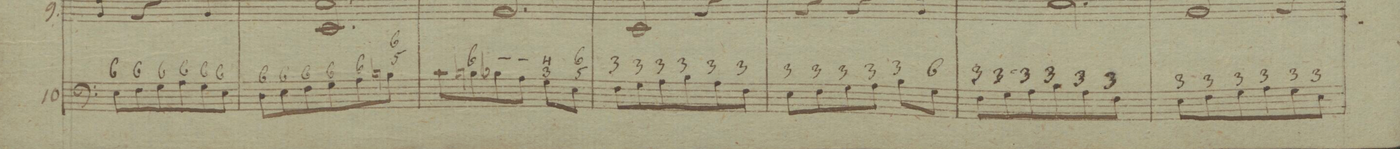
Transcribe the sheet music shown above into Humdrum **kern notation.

**kern	**fba	**dynam
*I"10.	*	*
*clefF4	*	*
*k[b-]	*	*
*M3/4	*	*
8E\L	6	.
8F\	6	.
8G\	6	.
8A\	6	.
8G\	6	.
8E\J	6	.
=36	=36	=36
8D\L	6	.
8E\	6	.
8F\	6	.
8G\	6	.
8A\	6	.
8Bn\J	6 5	.
=37	=37	=37
8c\L	.	.
8Bn\	6_	.
8B-X\	_	.
8A\J	_	.
8G\L	4 3	.
8E\J	6 5	.
=38	=38	=38
8F\L	3	.
8G\	3	.
8A\	3	.
8B-\	3	.
8A\	3	.
8F\J	3	.
=39	=39	=39
8E\L	3	.
8F\	3	.
8G\	3	.
8A\J	3	.
8B-\L	3	.
8G\J	6	.
=40	=40	=40
8F\L	3	.
8G\	3	.
8A\	3	.
8B-\	3	.
8A\	3	.
8F\J	3	.
=41	=41	=41
8E\L	3	.
8F\	3	.
8G\	3	.
8A\	3	.
8G\	3	.
8E\J	3	.
=42	=42	=42
*-	*-	*-
